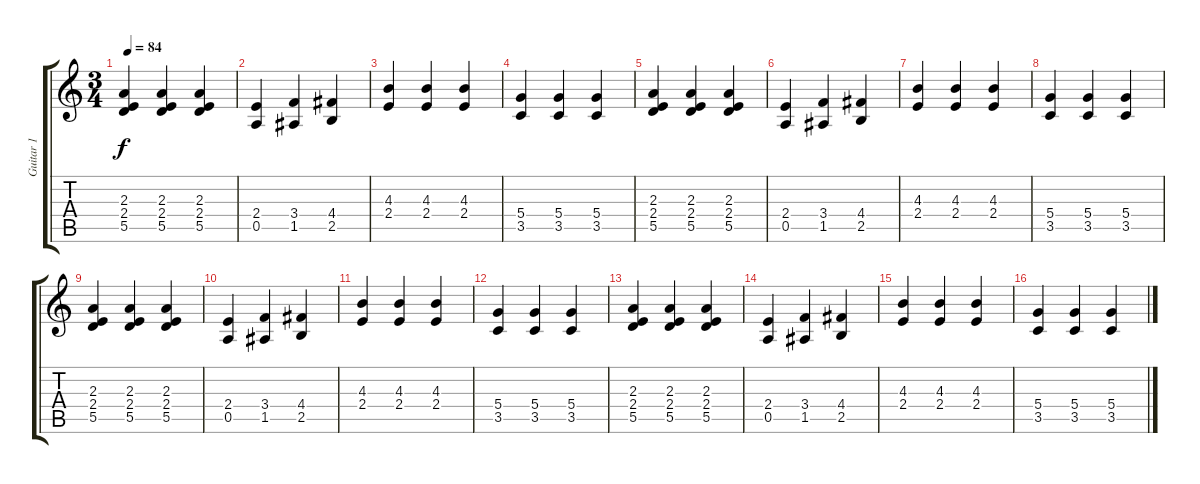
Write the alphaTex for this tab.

\track ("Guitar 1" "Guitar 1") {instrument overdrivenguitar}
\staff {score tabs}
\tuning (E4 B3 G3 D3 A2 E2) {hide}
\ts (3 4)
\tempo 84
\clef g2
\ks c
(2.3 2.4 5.5).4{dy f} (2.3 2.4 5.5).4 (2.3 2.4 5.5).4 |
(2.4 0.5).4 (3.4 1.5).4 (4.4 2.5).4 |
(4.3 2.4).4 (4.3 2.4).4 (4.3 2.4).4 |
(5.4 3.5).4 (5.4 3.5).4 (5.4 3.5).4 |
(2.3 2.4 5.5).4 (2.3 2.4 5.5).4 (2.3 2.4 5.5).4 |
(2.4 0.5).4 (3.4 1.5).4 (4.4 2.5).4 |
(4.3 2.4).4 (4.3 2.4).4 (4.3 2.4).4 |
(5.4 3.5).4 (5.4 3.5).4 (5.4 3.5).4 |
(2.3 2.4 5.5).4 (2.3 2.4 5.5).4 (2.3 2.4 5.5).4 |
(2.4 0.5).4 (3.4 1.5).4 (4.4 2.5).4 |
(4.3 2.4).4 (4.3 2.4).4 (4.3 2.4).4 |
(5.4 3.5).4 (5.4 3.5).4 (5.4 3.5).4 |
(2.3 2.4 5.5).4 (2.3 2.4 5.5).4 (2.3 2.4 5.5).4 |
(2.4 0.5).4 (3.4 1.5).4 (4.4 2.5).4 |
(4.3 2.4).4 (4.3 2.4).4 (4.3 2.4).4 |
(5.4 3.5).4 (5.4 3.5).4 (5.4 3.5).4
